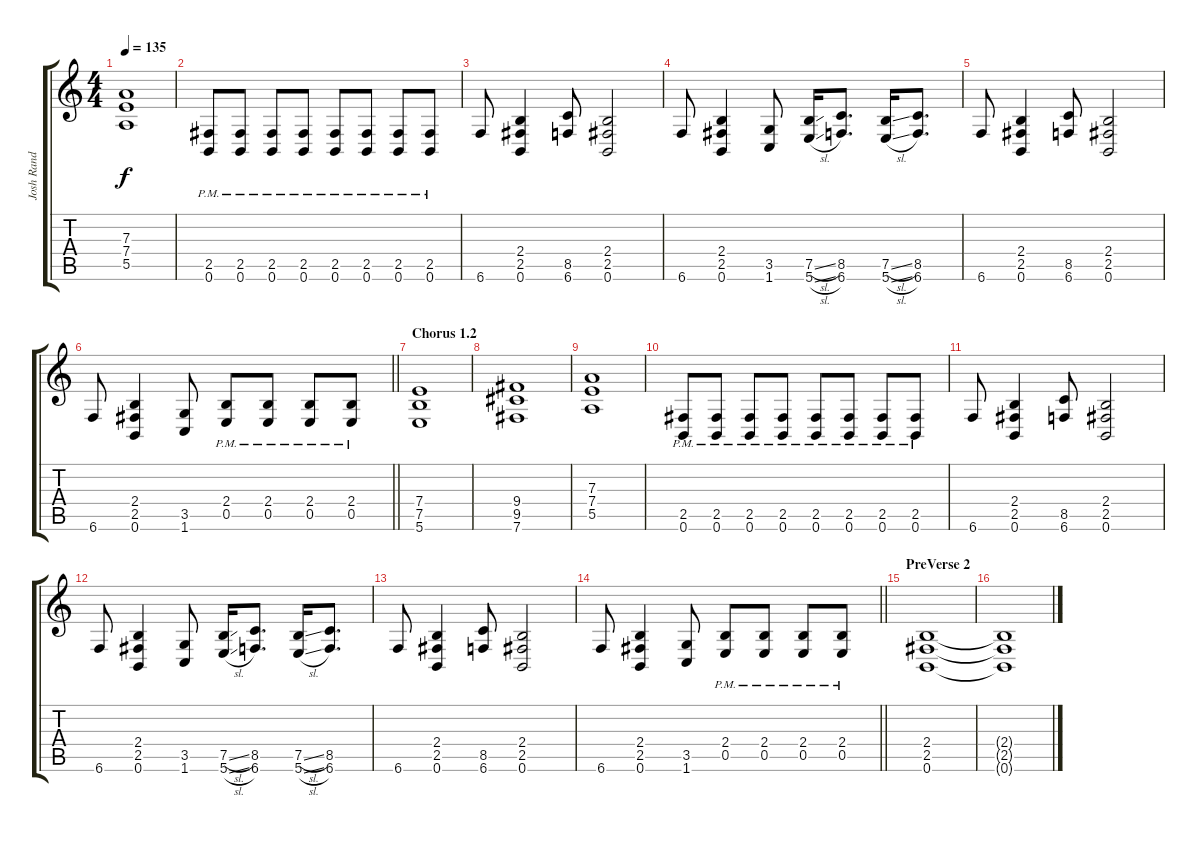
\track ("Josh Rand" "Josh Rand") {instrument distortionguitar}
\staff {score tabs}
\tuning (B3 Gb3 D3 A2 E2 B1) {hide}
\ts (4 4)
\tempo 135
\clef g2
\ks c
(7.3 7.4 5.5).1{dy f} |
(2.5{pm} 0.6{pm}).8 (2.5{pm} 0.6{pm}).8 (2.5{pm} 0.6{pm}).8 (2.5{pm} 0.6{pm}).8 (2.5{pm} 0.6{pm}).8 (2.5{pm} 0.6{pm}).8 (2.5{pm} 0.6{pm}).8 (2.5{pm} 0.6{pm}).8 |
6.6.8 (2.4 2.5 0.6).4 (8.5 6.6).8 (2.4 2.5 0.6).2 |
6.6.8 (2.4 2.5 0.6).4 (3.5 1.6).8 (7.5{sl} 5.6{sl}).16 (8.5 6.6).8{d} (7.5{sl} 5.6{sl}).16 (8.5 6.6).8{d} |
6.6.8 (2.4 2.5 0.6).4 (8.5 6.6).8 (2.4 2.5 0.6).2 |
\barLineRight lightlight
6.6.8 (2.4 2.5 0.6).4 (3.5 1.6).8 (2.4{pm} 0.5{pm}).8 (2.4{pm} 0.5{pm}).8 (2.4{pm} 0.5{pm}).8 (2.4{pm} 0.5{pm}).8 |
\section ("" "Chorus 1.2")
(7.4 7.5 5.6).1 |
(9.4 9.5 7.6).1 |
(7.3 7.4 5.5).1 |
(2.5{pm} 0.6{pm}).8 (2.5{pm} 0.6{pm}).8 (2.5{pm} 0.6{pm}).8 (2.5{pm} 0.6{pm}).8 (2.5{pm} 0.6{pm}).8 (2.5{pm} 0.6{pm}).8 (2.5{pm} 0.6{pm}).8 (2.5{pm} 0.6{pm}).8 |
6.6.8 (2.4 2.5 0.6).4 (8.5 6.6).8 (2.4 2.5 0.6).2 |
6.6.8 (2.4 2.5 0.6).4 (3.5 1.6).8 (7.5{sl} 5.6{sl}).16 (8.5 6.6).8{d} (7.5{sl} 5.6{sl}).16 (8.5 6.6).8{d} |
6.6.8 (2.4 2.5 0.6).4 (8.5 6.6).8 (2.4 2.5 0.6).2 |
\barLineRight lightlight
6.6.8 (2.4 2.5 0.6).4 (3.5 1.6).8 (2.4{pm} 0.5{pm}).8 (2.4{pm} 0.5{pm}).8 (2.4{pm} 0.5{pm}).8 (2.4{pm} 0.5{pm}).8 |
\section ("" "PreVerse 2")
(2.4 2.5 0.6).1{volume 0} |
(2.4{t} 2.5{t} 0.6{t}).1
